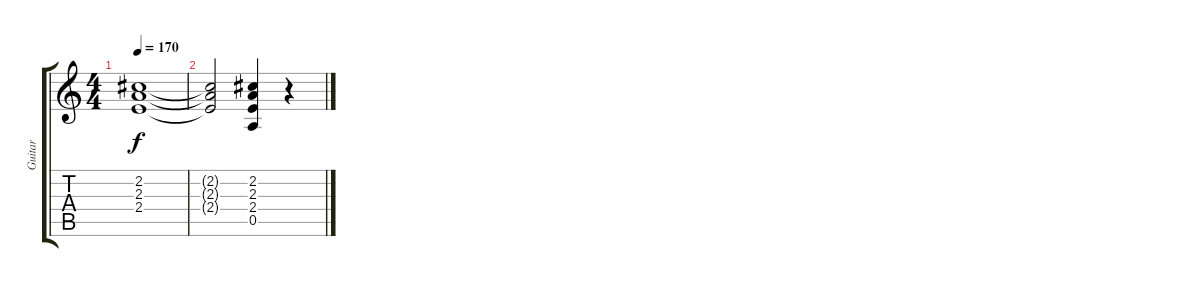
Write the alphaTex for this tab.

\track ("Guitar" "Guitar") {instrument overdrivenguitar}
\staff {score tabs}
\tuning (E4 B3 G3 D3 A2 E2) {hide}
\ts (4 4)
\tempo 170
\clef g2
\ks c
(2.2{t} 2.3{t} 2.4{t}).1{dy f} |
(2.2{t} 2.3{t} 2.4{t}).2 (2.2 2.3 2.4 0.5).4 r.4
